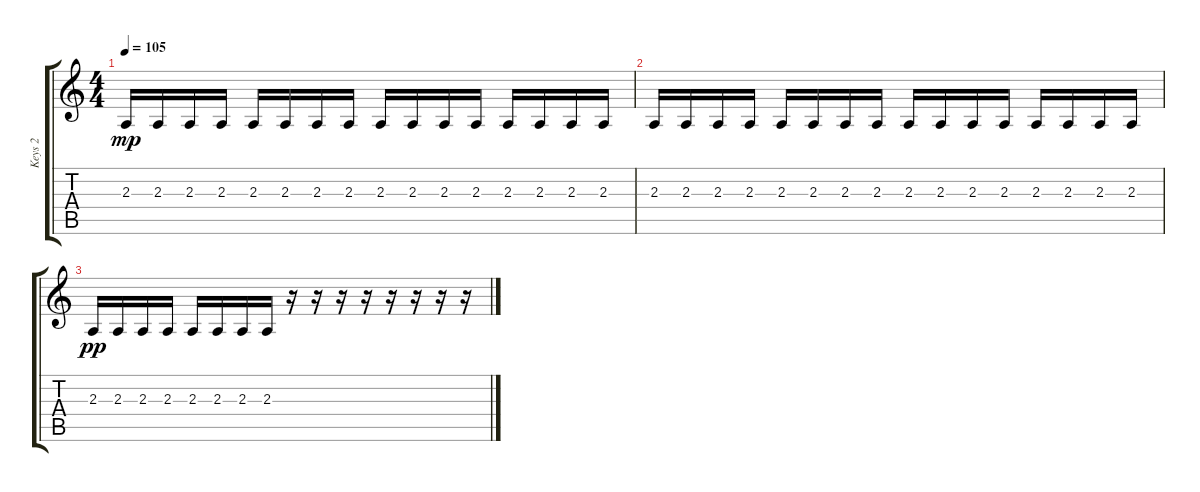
\track ("Keys 2" "Keys 2") {instrument stringensemble2}
\staff {score tabs}
\tuning (E4 B3 G3 D3 A2 E2) {hide}
\ts (4 4)
\tempo 105
\clef g2
\ks c
2.3.16{dy mp instrument lead8bassandlead} 2.3.16 2.3.16 2.3.16 2.3.16 2.3.16 2.3.16 2.3.16 2.3.16 2.3.16 2.3.16 2.3.16 2.3.16 2.3.16 2.3.16 2.3.16 |
2.3.16{instrument lead8bassandlead} 2.3.16 2.3.16 2.3.16 2.3.16 2.3.16 2.3.16 2.3.16 2.3.16 2.3.16 2.3.16 2.3.16 2.3.16 2.3.16 2.3.16 2.3.16 |
2.3.16{dy pp instrument lead8bassandlead} 2.3.16 2.3.16 2.3.16 2.3.16 2.3.16 2.3.16 2.3.16 r.16 r.16 r.16 r.16 r.16 r.16 r.16 r.16
